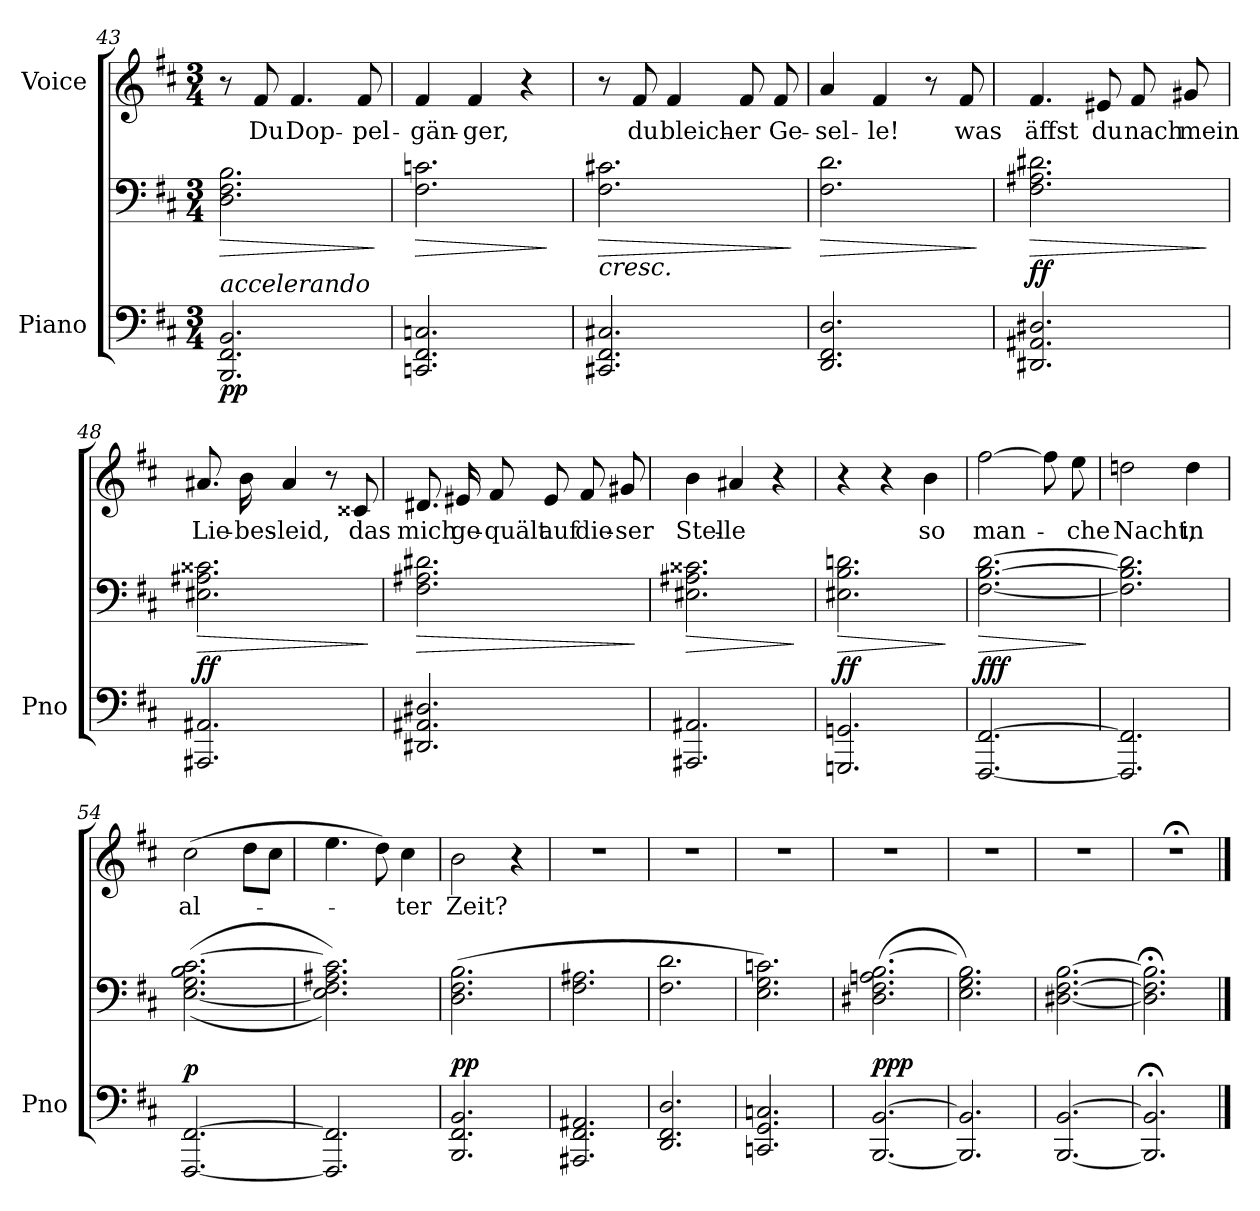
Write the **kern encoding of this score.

**kern	**kern	**dynam	**kern	**text
*part2	*part2	*part2	*part1	*part1
*staff3	*staff2	*staff2/3	*staff1	*staff1
*I"Piano	*	*	*I"Voice	*
*I'Pno	*	*	*	*
*clefF4	*clefF4	*	*clefG2	*
*k[f#c#]	*k[f#c#]	*	*k[f#c#]	*
*M3/4	*M3/4	*	*M3/4	*
=43	=43	=43	=43	=43
!LO:TX:i:t=accelerando	!	!	!	!
!	!	!LO:HP:b	!	!
!	!	!LO:DY:n=1:b=2	!	!
!	!	!LO:DY:n=2:b	!	!
2.BBB/ 2.FF#/ 2.BB/	2.D\ 2.F#\ 2.B\	> p p	8r	.
.	.	.	8f#/	Du
.	.	.	4.f#/	Dop-
.	.	.	8f#/	-pel-
.	.	]	.	.
=44	=44	=44	=44	=44
!	!	!LO:HP:b	!	!
2.CCn/ 2.FF#/ 2.Cn/	2.F#\ 2.cn\	>	4f#/	-gän-
.	.	.	4f#/	-ger,
.	.	.	4r	.
.	.	]	.	.
=45	=45	=45	=45	=45
!	!LO:TX:b:i:t=cresc.	!	!	!
!	!	!LO:HP:b	!	!
2.CC#X/ 2.FF#/ 2.C#X/	2.F#\ 2.c#X\	>	8r	.
.	.	.	8f#/	du
.	.	.	4f#/	bleich-
.	.	.	8f#/	-er
.	.	.	8f#/	Ge-
.	.	]	.	.
=46	=46	=46	=46	=46
!	!	!LO:HP:b	!	!
2.DD/ 2.FF#/ 2.D/	2.F#\ 2.d\	>	4a/	-sel-
.	.	.	4f#/	-le!
.	.	.	8r	.
.	.	.	8f#/	was
.	.	]	.	.
=47	=47	=47	=47	=47
!	!	!LO:HP:b	!	!
!	!	!LO:DY:n=1:a=2	!	!
2.DD#X/ 2.AA#X/ 2.D#X/	2.F#\ 2.A#X\ 2.d#X\	> ff	4.f#/	äffst
.	.	.	8e#X/	du
.	.	.	8f#/	nach
.	.	.	8g#X/	mein
.	.	]	.	.
=48	=48	=48	=48	=48
!	!	!LO:HP:b	!	!
!	!	!LO:DY:n=1:a=2	!	!
2.AAA#X/ 2.AA#X/	2.E#X\ 2.A#X\ 2.c##X\	> ff	8.a#X/	Lie-
.	.	.	16b\	-bes-
.	.	.	4a#/	-leid,
.	.	.	8r	.
.	.	.	8c##X/	das
.	.	]	.	.
=49	=49	=49	=49	=49
!	!	!LO:HP:b	!	!
2.DD#X/ 2.AA#X/ 2.D#X/	2.F#\ 2.A#X\ 2.d#X\	>	8.d#X/	mich
.	.	.	16e#X/	ge-
.	.	.	8f#/	-quält
.	.	.	8e#/	auf
.	.	.	8f#/	die-
.	.	.	8g#X/	-ser
.	.	]	.	.
=50	=50	=50	=50	=50
!	!	!LO:HP:b	!	!
2.AAA#X/ 2.AA#X/	2.E#X\ 2.A#X\ 2.c##X\	>	4b\	Stel-
.	.	.	4a#X/	-le
.	.	.	4r	.
.	.	]	.	.
=51	=51	=51	=51	=51
!	!	!LO:HP:b	!	!
!	!	!LO:DY:n=1:a=2	!	!
2.GGGn/ 2.GGn/	2.E#X\ 2.B\ 2.dn\	> ff	4r	.
.	.	.	4r	.
.	.	.	4b\	so
.	.	]	.	.
=52	=52	=52	=52	=52
!	!	!LO:HP:b	!	!
!	!	!LO:DY:n=1:a=2	!	!
[2.FFF#/ [2.FF#/	[2.F#\ [2.B\ [2.d\	> fff	[2ff#\	man-
.	.	.	8ff#\]	.
.	.	.	8ee\	che
.	.	]	.	.
=53	=53	=53	=53	=53
2.FFF#/] 2.FF#/]	2.F#\] 2.B\] 2.d\]	.	2ddn\	Nacht,
.	.	.	4dd\	in
=54	=54	=54	=54	=54
!	!	!LO:DY:a=2	!	!
[2.FFF#/ [2.FF#/	((>[2.E\ 2.G\ 2.B\ [2.c#\	p	(2cc#\	al-
.	.	.	8dd\L	.
.	.	.	8cc#\J	.
=55	=55	=55	=55	=55
2.FFF#/] 2.FF#/]	2.E\] 2.F#\ 2.A#X\ 2.c#\]))	.	4.ee\	.
.	.	.	8dd\)	.
.	.	.	4cc#\	-ter
=56	=56	=56	=56	=56
!	!	!LO:DY:a=2	!	!
2.BBB/ 2.FF#/ 2.BB/	(2.D\ 2.F#\ 2.B\	pp	2b\	Zeit?
.	.	.	4r	.
=57	=57	=57	=57	=57
2.AAA#X/ 2.FF#/ 2.AA#X/	2.F#\ 2.A#X\	.	2.r	.
=58	=58	=58	=58	=58
2.DD/ 2.FF#/ 2.D/	2.F#\ 2.d\	.	2.r	.
=59	=59	=59	=59	=59
2.CCn/ 2.GG/ 2.Cn/	2.E\ 2.G\ 2.cn\)	.	2.r	.
=60	=60	=60	=60	=60
!	!	!LO:DY:a=2	!	!
[2.BBB/ [2.BB/	(2.D#X\ 2.F#\ 2.An\ [2.B\	ppp	2.r	.
=61	=61	=61	=61	=61
2.BBB/] 2.BB/]	2.E\ 2.G\ 2.B\])	.	2.r	.
=62	=62	=62	=62	=62
[2.BBB/ [2.BB/	[2.D#X\ [2.F#\ [2.B\	.	2.r	.
=63	=63	=63	=63	=63
2.BBB/];< 2.BB/];<	2.D#\];< 2.F#\];< 2.B\];<	.	2.r;<	.
==	==	==	==	==
*-	*-	*-	*-	*-
